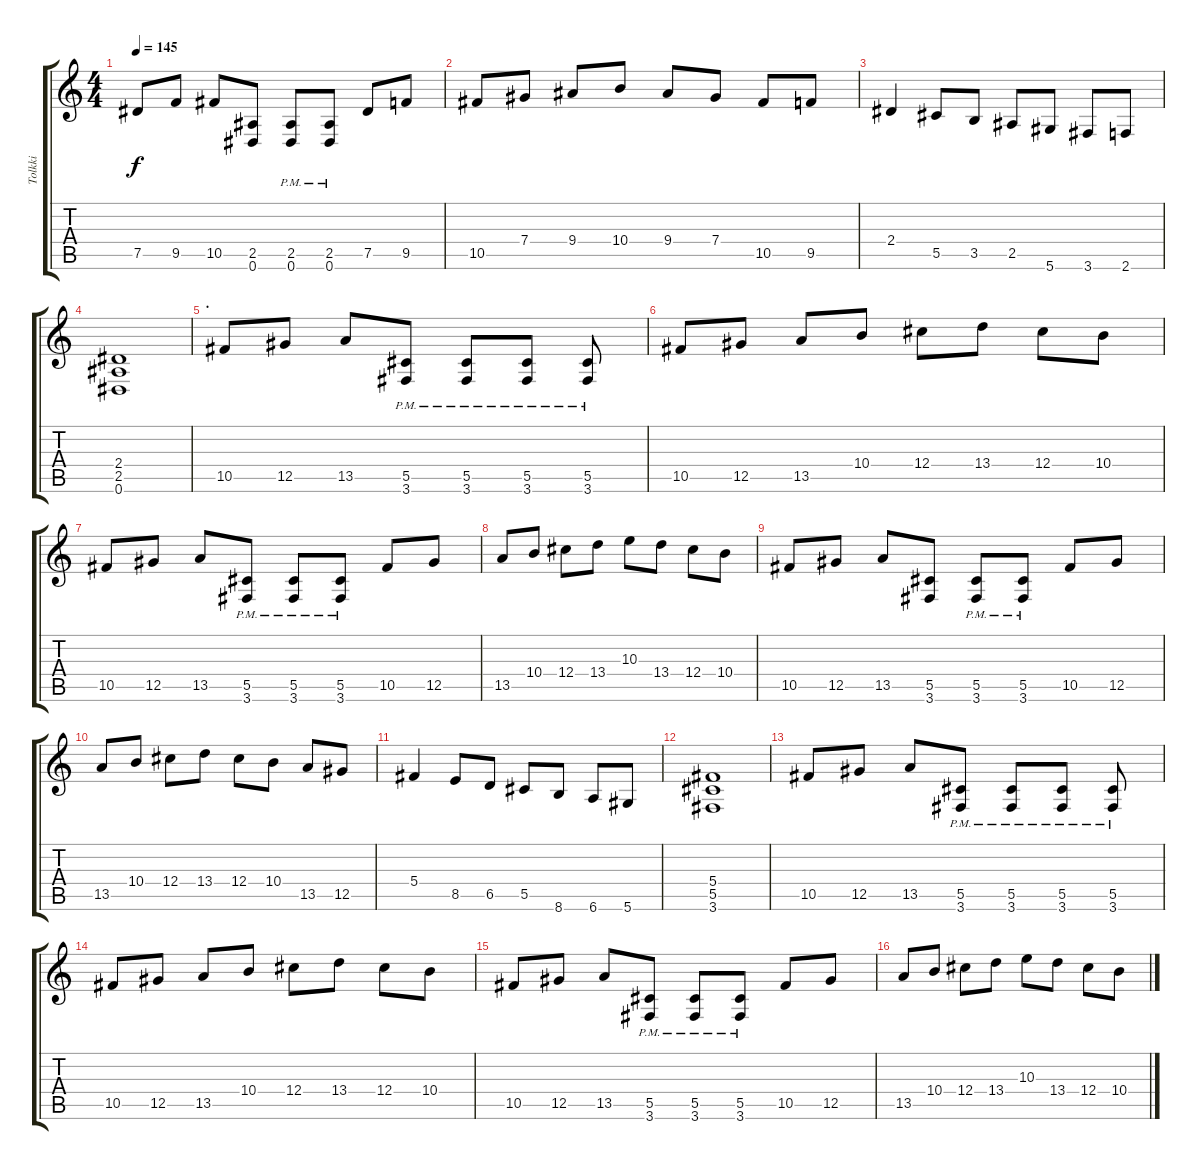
\track ("Tolkki" "Tolkki") {instrument overdrivenguitar}
\staff {score tabs}
\tuning (Eb4 Bb3 Gb3 Db3 Ab2 Eb2) {hide}
\ts (4 4)
\tempo 145
\clef g2
\ks c
7.5.8{dy f} 9.5.8 10.5.8 (2.5 0.6).8 (2.5{pm} 0.6{pm}).8 (2.5{pm} 0.6{pm}).8 7.5.8 9.5.8 |
10.5.8 7.4.8 9.4.8 10.4.8 9.4.8 7.4.8 10.5.8 9.5.8 |
2.4.4 5.5.8 3.5.8 2.5.8 5.6.8 3.6.8 2.6.8 |
(2.4 2.5 0.6).1 |
\section ("" ".")
10.5.8 12.5.8 13.5.8 (5.5{pm} 3.6{pm}).8 (5.5{pm} 3.6{pm}).8 (5.5{pm} 3.6{pm}).8 (5.5{pm} 3.6{pm}).8 |
10.5.8 12.5.8 13.5.8 10.4.8 12.4.8 13.4.8 12.4.8 10.4.8 |
10.5.8 12.5.8 13.5.8 (5.5{pm} 3.6{pm}).8 (5.5{pm} 3.6{pm}).8 (5.5{pm} 3.6{pm}).8 10.5.8 12.5.8 |
13.5.8 10.4.8 12.4.8 13.4.8 10.3.8 13.4.8 12.4.8 10.4.8 |
10.5.8 12.5.8 13.5.8 (5.5 3.6).8 (5.5{pm} 3.6{pm}).8 (5.5{pm} 3.6{pm}).8 10.5.8 12.5.8 |
13.5.8 10.4.8 12.4.8 13.4.8 12.4.8 10.4.8 13.5.8 12.5.8 |
5.4.4 8.5.8 6.5.8 5.5.8 8.6.8 6.6.8 5.6.8 |
(5.4 5.5 3.6).1 |
10.5.8 12.5.8 13.5.8 (5.5{pm} 3.6{pm}).8 (5.5{pm} 3.6{pm}).8 (5.5{pm} 3.6{pm}).8 (5.5{pm} 3.6{pm}).8 |
10.5.8 12.5.8 13.5.8 10.4.8 12.4.8 13.4.8 12.4.8 10.4.8 |
10.5.8 12.5.8 13.5.8 (5.5{pm} 3.6{pm}).8 (5.5{pm} 3.6{pm}).8 (5.5{pm} 3.6{pm}).8 10.5.8 12.5.8 |
13.5.8 10.4.8 12.4.8 13.4.8 10.3.8 13.4.8 12.4.8 10.4.8
